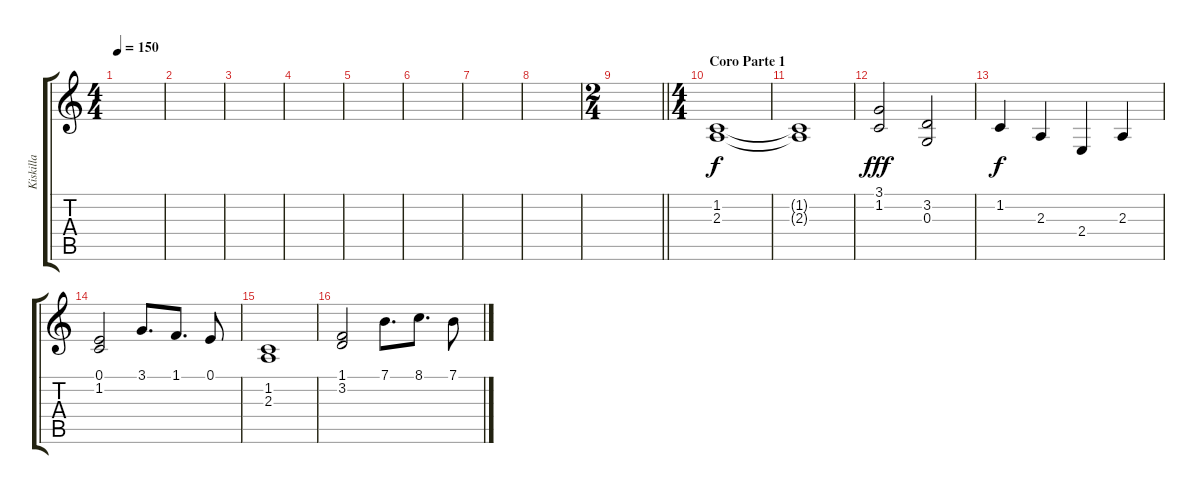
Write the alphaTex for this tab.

\track ("Kiskilla" "Kiskilla") {instrument acousticgrandpiano}
\staff {score tabs}
\tuning (E4 B3 G3 D3 A2 E2) {hide}
\ts (4 4)
\tempo 150
\clef g2
\ks c
|
|
|
|
|
|
|
|
\ts (2 4)
\barLineRight lightlight
|
\ts (4 4)
\section ("" "Coro Parte 1")
(1.2 2.3).1{dy f volume 12 instrument synthstrings1} |
(1.2{t} 2.3{t}).1 |
(3.1 1.2).2{dy fff} (3.2 0.3).2 |
1.2.4{dy f} 2.3.4 2.4.4 2.3.4 |
(0.1 1.2).2 3.1.8{d} 1.1.8{d} 0.1.8 |
(1.2 2.3).1 |
(1.1 3.2).2 7.1.8{d} 8.1.8{d} 7.1.8
